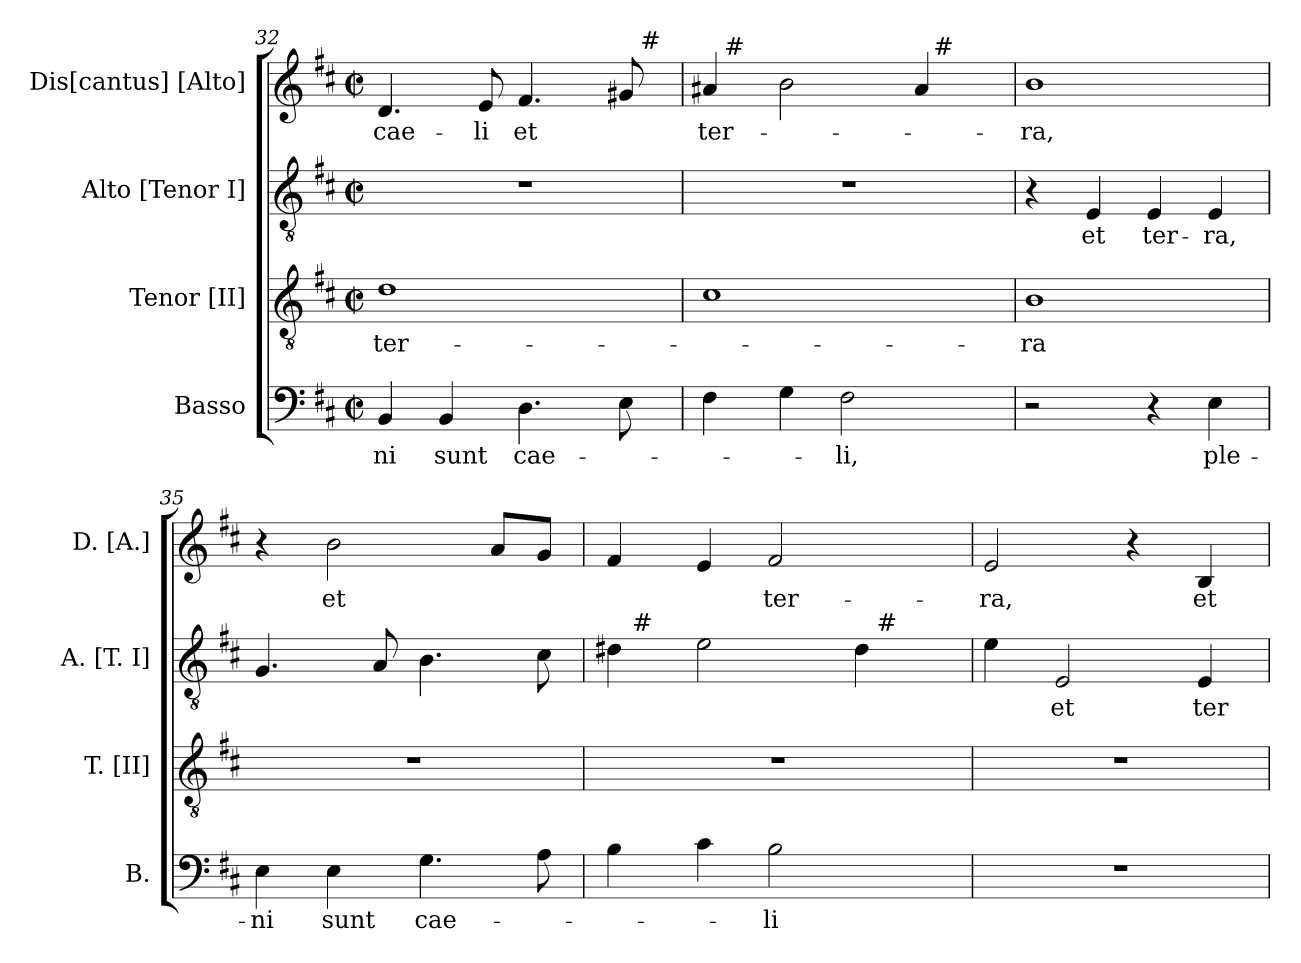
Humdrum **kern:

**kern	**text	**kern	**text	**kern	**text	**kern	**text
*part4	*part4	*part3	*part3	*part2	*part2	*part1	*part1
*staff4	*staff4	*staff3	*staff3	*staff2	*staff2	*staff1	*staff1
*I"Basso	*	*I"Tenor [II]	*	*I"Alto [Tenor I]	*	*I"Dis[cantus] [Alto]	*
*I'B.	*	*I'T. [II]	*	*I'A. [T. I]	*	*I'D. [A.]	*
!!LO:PB:g=z
*clefF4	*	*clefGv2	*	*clefGv2	*	*clefG2	*
*	*	*ITrd7c12	*	*ITrd7c12	*	*	*
*k[f#c#]	*	*k[f#c#]	*	*k[f#c#]	*	*k[f#c#]	*
*D:	*	*D:	*	*D:	*	*D:	*
*M2/2	*	*M2/2	*	*M2/2	*	*M2/2	*
*met(c|)	*	*met(c|)	*	*met(c|)	*	*met(c|)	*
=32	=32	=32	=32	=32	=32	=32	=32
!	!LO:LY:b:color=#000000	!	!	!	!	!	!
!	!	!	!LO:LY:b:color=#000000	!	!	!	!
!	!	!	!	!	!	!	!LO:LY:b:color=#000000
*	*	*	*	*	*	*^	*
4BBi/	-ni	1Di	ter-	1r	.	4.di/	2ryy	cae-
!	!LO:LY:b:color=#000000	!	!	!	!	!	!	!
4BBi/	sunt	.	.	.	.	.	.	.
!	!	!	!	!	!	!	!	!LO:LY:b:color=#000000
.	.	.	.	.	.	8ei/	.	-li
!	!LO:LY:b:color=#000000	!	!	!	!	!	!	!
!	!	!	!	!	!	!	!	!LO:LY:b:color=#000000
4.Di\	cae-	.	.	.	.	4.f#i/	4ryy	et
.	.	.	.	.	.	.	8ryy	.
8Ei\	.	.	.	.	.	8g#i/	32ryy	.
.	.	.	.	.	.	.	256ryy	.
!	!	!	!	!	!	!	!LO:TX:a:t=#	!
.	.	.	.	.	.	.	16ryy	.
.	.	.	.	.	.	.	64..ryy	.
=33	=33	=33	=33	=33	=33	=33	=33	=33
!	!	!	!	!	!	!	!	!LO:LY:b:color=#000000
4F#i\	.	1C#i	.	1r	.	4a#i/	32ryy	ter-
.	.	.	.	.	.	.	256ryy	.
!	!	!	!	!	!	!	!LO:TX:a:t=#	!
.	.	.	.	.	.	.	2ryy	.
4Gi\	.	.	.	.	.	2bi\	.	.
!	!LO:LY:b:color=#000000	!	!	!	!	!	!	!
2F#i\	-li,	.	.	.	.	.	.	.
.	.	.	.	.	.	.	4ryy	.
.	.	.	.	.	.	4a#i/	.	.
!	!	!	!	!	!	!	!LO:TX:a:t=#	!
.	.	.	.	.	.	.	8ryy	.
.	.	.	.	.	.	.	16ryy	.
.	.	.	.	.	.	.	64..ryy	.
*	*	*	*	*	*	*v	*v	*
=34	=34	=34	=34	=34	=34	=34	=34
*	*	*	*	*	*	*^	*
!	!	!	!LO:LY:b:color=#000000	!	!	!	!	!
*	*	*	*	*	*	*v	*v	*
*	*	*	*	*	*	*^	*
!	!	!	!	!	!	!	!	!LO:LY:b:color=#000000
*	*	*	*	*	*	*v	*v	*
2r	.	1BBi	-ra	4r	.	1bi	-ra,
!	!	!	!	!	!LO:LY:b:color=#000000	!	!
.	.	.	.	4EEi/	et	.	.
!	!	!	!	!	!LO:LY:b:color=#000000	!	!
4r	.	.	.	4EEi/	ter-	.	.
!	!LO:LY:b:color=#000000	!	!	!	!	!	!
!	!	!	!	!	!LO:LY:b:color=#000000	!	!
4Ei\	ple-	.	.	4EEi/	-ra,	.	.
=35	=35	=35	=35	=35	=35	=35	=35
!	!LO:LY:b:color=#000000	!	!	!	!	!	!
4Ei\	-ni	1r	.	4.GGi/	.	4r	.
!	!LO:LY:b:color=#000000	!	!	!	!	!	!
!	!	!	!	!	!	!	!LO:LY:b:color=#000000
4Ei\	sunt	.	.	.	.	2bi\	et
.	.	.	.	8AAi/	.	.	.
!	!LO:LY:b:color=#000000	!	!	!	!	!	!
4.Gi\	cae-	.	.	4.BBi\	.	.	.
.	.	.	.	.	.	8ai/L	.
8Ai\	.	.	.	8C#i\	.	8gi/J	.
=36	=36	=36	=36	=36	=36	=36	=36
*	*	*	*	*^	*	*	*
4Bi\	.	1r	.	4D#i\	32ryy	.	4f#i/	.
.	.	.	.	.	256ryy	.	.	.
!	!	!	!	!	!LO:TX:a:t=#	!	!	!
.	.	.	.	.	2ryy	.	.	.
4c#i\	.	.	.	2Ei\	.	.	4ei/	.
!	!LO:LY:b:color=#000000	!	!	!	!	!	!	!
!	!	!	!	!	!	!	!	!LO:LY:b:color=#000000
2Bi\	-li	.	.	.	.	.	2f#i/	ter-
.	.	.	.	.	4ryy	.	.	.
.	.	.	.	4D#i\	.	.	.	.
!	!	!	!	!	!LO:TX:a:t=#	!	!	!
.	.	.	.	.	8ryy	.	.	.
.	.	.	.	.	16ryy	.	.	.
.	.	.	.	.	64..ryy	.	.	.
*	*	*	*	*v	*v	*	*	*
=37	=37	=37	=37	=37	=37	=37	=37
*	*	*	*	*^	*	*	*
!	!	!	!	!	!	!	!	!LO:LY:b:color=#000000
*	*	*	*	*v	*v	*	*	*
1r	.	1r	.	4Ei\	.	2ei/	-ra,
!	!	!	!	!	!LO:LY:b:color=#000000	!	!
.	.	.	.	2EEi/	et	.	.
.	.	.	.	.	.	4r	.
!	!	!	!	!	!LO:LY:b:color=#000000	!	!
!	!	!	!	!	!	!	!LO:LY:b:color=#000000
.	.	.	.	4EEi/	ter-	4Bi/	et
=	=	=	=	=	=	=	=
*-	*-	*-	*-	*-	*-	*-	*-
